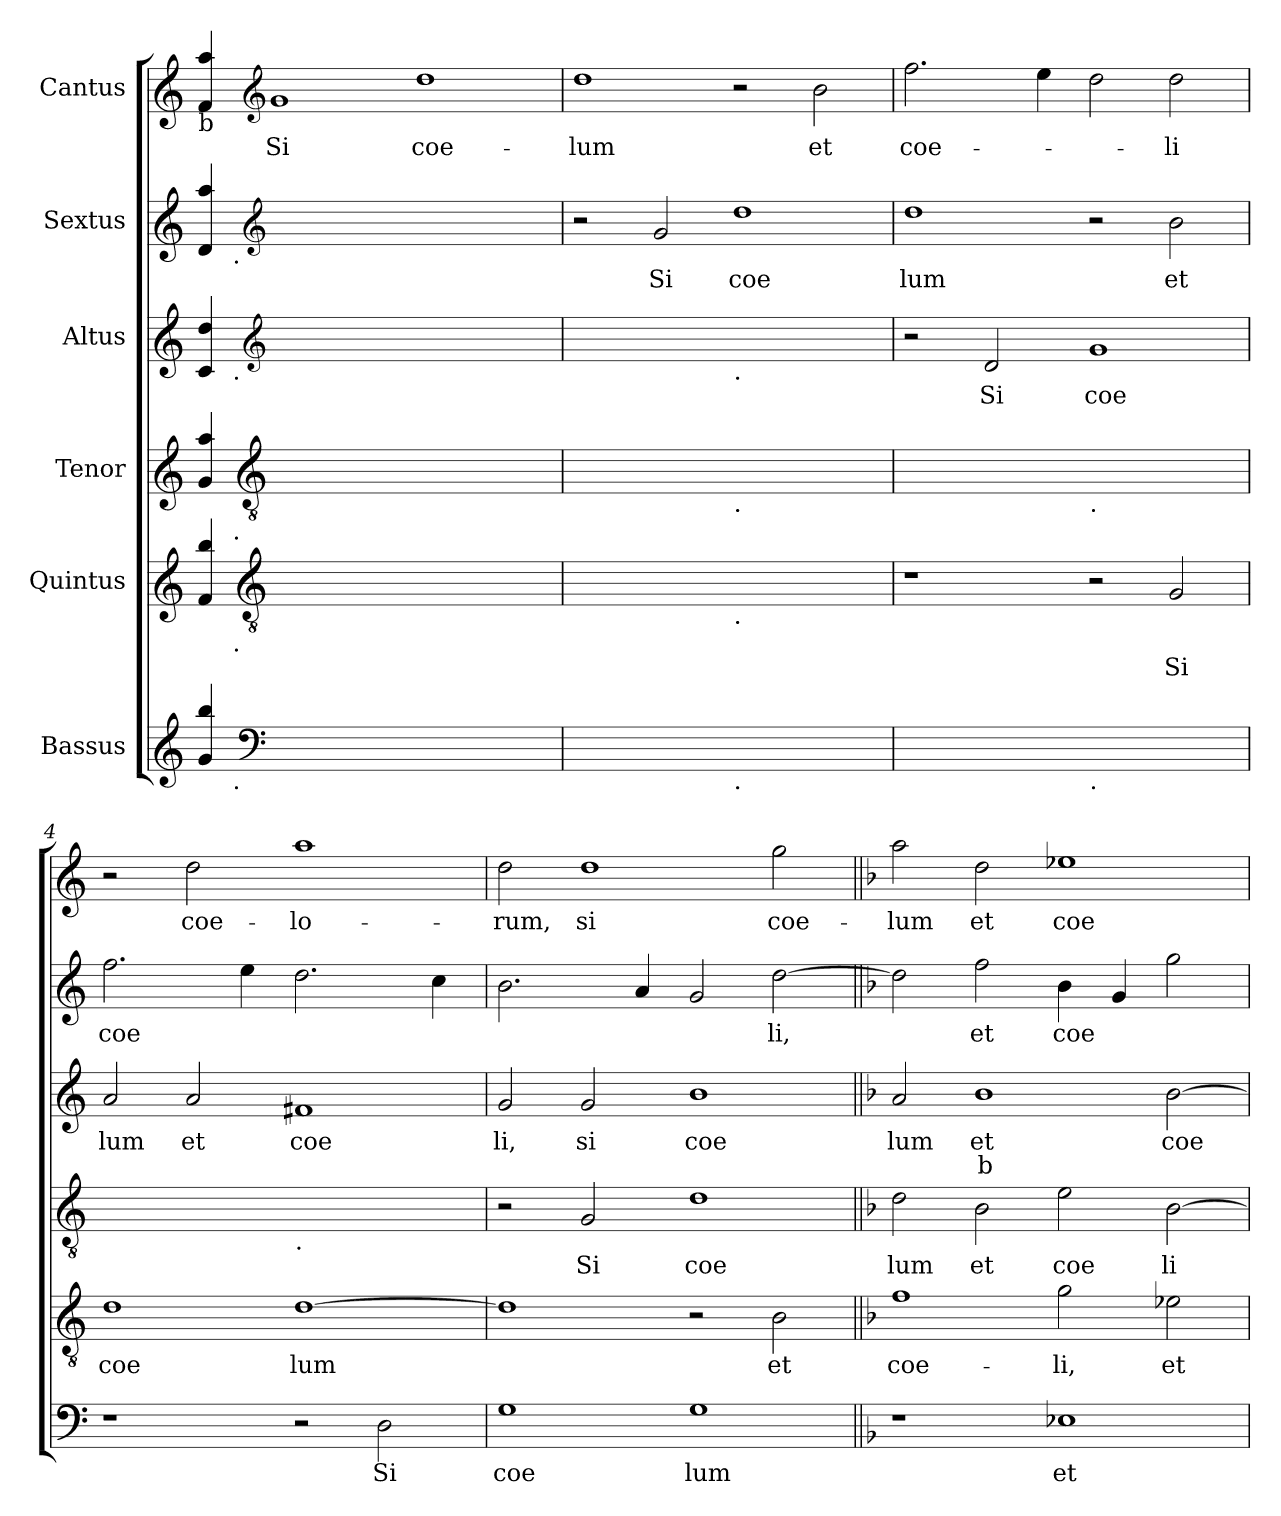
**kern	**text	**kern	**text	**kern	**text	**kern	**text	**text	**kern	**text	**kern	**text
*part6	*part6	*part5	*part5	*part4	*part4	*part3	*part3	*part3	*part2	*part2	*part1	*part1
*staff6	*staff6	*staff5	*staff5	*staff4	*staff4	*staff3	*staff3	*staff3	*staff2	*staff2	*staff1	*staff1
*I"Bassus	*	*I"Quintus	*	*I"Tenor	*	*I"Altus	*	*	*I"Sextus	*	*I"Cantus	*
*clefG2	*	*clefG2	*	*clefG2	*	*clefG2	*	*	*clefG2	*	*clefG2	*
*k[]	*	*k[]	*	*k[]	*	*k[]	*	*	*k[]	*	*k[]	*
=1	=1	=1	=1	=1	=1	=1	=1	=1	=1	=1	=1	=1
!	!	!	!	!	!	!	!	!	!	!	!LO:TX:b:t=b	!
!	!	!	!	!	!	!	!	!	!LO:TX:b:t=b	!	!	!
!	!	!	!	!	!	!LO:TX:b:t=b	!	!	!	!	!	!
!	!	!	!	!LO:TX:b:t=b	!	!	!	!	!	!	!	!
!	!	!LO:TX:b:t=b	!	!	!	!	!	!	!	!	!	!
!LO:TX:b:t=b	!	!	!	!	!	!	!	!	!	!	!	!
*^	*	*^	*	*^	*	*^	*	*	*^	*	*	*
4g/ 4bb/	8ryy	.	4f/ 4bb/	8ryy	.	4g/ 4aa/	8ryy	.	4c/ 4dd/	8ryy	.	.	4d/ 4aa/	8ryy	.	4f/ 4aa/	.
!	!	!	!	!	!	!	!	!	!	!	!	!	!	!LO:TX:b:t=.	!	!	!
!	!	!	!	!	!	!	!	!	!	!LO:TX:b:t=.	!	!	!	!	!	!	!
!	!	!	!	!	!	!	!LO:TX:b:t=.	!	!	!	!	!	!	!	!	!	!
!	!	!	!	!LO:TX:b:t=.	!	!	!	!	!	!	!	!	!	!	!	!	!
!	!LO:TX:b:t=.	!	!	!	!	!	!	!	!	!	!	!	!	!	!	!	!
.	1ryy	.	.	1ryy	.	.	1ryy	.	.	1ryy	.	.	.	1ryy	.	.	.
*clefF4	*	*	*clefGv2	*	*	*clefGv2	*	*	*clefG2	*	*	*	*clefG2	*	*	*clefG2	*
!	!	!	!	!	!	!	!	!	!	!	!	!	!	!	!	!	!LO:LY:b
1ryy	.	.	1ryy	.	.	1ryy	.	.	1ryy	.	.	.	1ryy	.	.	1g	Si
.	1ryy	.	.	1ryy	.	.	1ryy	.	.	1ryy	.	.	.	1ryy	.	.	.
!	!	!	!	!	!	!	!	!	!	!	!	!	!	!	!	!	!LO:LY:b
1ryy	.	.	1ryy	.	.	1ryy	.	.	1ryy	.	.	.	1ryy	.	.	1dd	coe-
.	8ryy	.	.	8ryy	.	.	8ryy	.	.	8ryy	.	.	.	8ryy	.	.	.
=2	=2	=2	=2	=2	=2	=2	=2	=2	=2	=2	=2	=2	=2	=2	=2	=2	=2
!	!	!	!	!	!	!	!	!	!	!	!	!	!	!	!	!	!LO:LY:b
*v	*v	*	*	*	*	*v	*v	*	*v	*v	*	*	*v	*v	*	*	*
*	*	*v	*v	*	*	*	*	*	*	*	*	*	*
1ryy	.	1ryy	.	1ryy	.	1ryy	.	.	2r	.	1dd	-lum
!	!	!	!	!	!	!	!	!	!	!LO:LY:b	!	!
.	.	.	.	.	.	.	.	.	2g/	Si	.	.
!	!	!	!	!	!	!LO:TX:b:t=.	!	!	!	!	!	!
!	!	!	!	!LO:TX:b:t=.	!	!	!	!	!	!	!	!
!	!	!LO:TX:b:t=.	!	!	!	!	!	!	!	!	!	!
!LO:TX:b:t=.	!	!	!	!	!	!	!	!	!	!	!	!
!	!	!	!	!	!	!	!	!	!	!LO:LY:b	!	!
1ryy	.	1ryy	.	1ryy	.	1ryy	.	.	1dd	coe	2r	.
!	!	!	!	!	!	!	!	!	!	!	!	!LO:LY:b
.	.	.	.	.	.	.	.	.	.	.	2b\	et
=3	=3	=3	=3	=3	=3	=3	=3	=3	=3	=3	=3	=3
!	!	!	!	!	!	!	!	!	!	!LO:LY:b	!	!LO:LY:b
1ryy	.	1r	.	1ryy	.	2r	.	.	1dd	lum	2.ff\	coe-
!	!	!	!	!	!	!	!LO:LY:b	!	!	!	!	!
.	.	.	.	.	.	2d/	Si	.	.	.	.	.
.	.	.	.	.	.	.	.	.	.	.	4ee\	.
!	!	!	!	!LO:TX:b:t=.	!	!	!	!	!	!	!	!
!LO:TX:b:t=.	!	!	!	!	!	!	!	!	!	!	!	!
!	!	!	!	!	!	!	!LO:LY:b	!	!	!	!	!
1ryy	.	2r	.	1ryy	.	1g	coe	.	2r	.	2dd\	.
!	!	!	!LO:LY:b	!	!	!	!	!	!	!LO:LY:b	!	!LO:LY:b
.	.	2G/	Si	.	.	.	.	.	2b\	et	2dd\	-li
=4	=4	=4	=4	=4	=4	=4	=4	=4	=4	=4	=4	=4
!	!	!	!LO:LY:b	!	!	!	!LO:LY:b	!	!	!LO:LY:b	!	!
1r	.	1d	coe	1ryy	.	2a/	lum	.	2.ff\	coe	2r	.
!	!	!	!	!	!	!	!LO:LY:b	!	!	!	!	!LO:LY:b
.	.	.	.	.	.	2a/	et	.	.	.	2dd\	coe-
.	.	.	.	.	.	.	.	.	4ee\	.	.	.
!	!	!	!	!LO:TX:b:t=.	!	!	!	!	!	!	!	!
!	!	!	!LO:LY:b	!	!	!	!LO:LY:b	!	!	!	!	!LO:LY:b
2r	.	[>1d	lum	1ryy	.	1f#X	coe	.	2.dd\	.	1aa	-lo-
!	!LO:LY:b	!	!	!	!	!	!	!	!	!	!	!
2D\	Si	.	.	.	.	.	.	.	.	.	.	.
.	.	.	.	.	.	.	.	.	4cc\	.	.	.
=5	=5	=5	=5	=5	=5	=5	=5	=5	=5	=5	=5	=5
!	!LO:LY:b	!	!	!	!	!	!LO:LY:b	!	!	!	!	!LO:LY:b
1G	coe	1d]	.	2r	.	2g/	li,	.	2.b\	.	2dd\	-rum,
!	!	!	!	!	!LO:LY:b	!	!LO:LY:b	!	!	!	!	!LO:LY:b
.	.	.	.	2G/	Si	2g/	si	.	.	.	1dd	si
.	.	.	.	.	.	.	.	.	4a/	.	.	.
!	!LO:LY:b	!	!	!	!LO:LY:b	!	!LO:LY:b	!	!	!	!	!
1G	lum	2r	.	1d	coe	1b	coe	.	2g/	.	.	.
!	!	!	!LO:LY:b	!	!	!	!	!	!	!LO:LY:b	!	!LO:LY:b
.	.	2B\	et	.	.	.	.	.	[>2dd\	li,	2gg\	coe-
!!LO:LB:g=z
=6||	=6||	=6||	=6||	=6||	=6||	=6||	=6||	=6||	=6||	=6||	=6||	=6||
*k[b-]	*	*k[b-]	*	*k[b-]	*	*k[b-]	*	*	*k[b-]	*	*k[b-]	*
*F:	*	*F:	*	*F:	*	*F:	*	*	*F:	*	*F:	*
!	!	!	!LO:LY:b	!	!LO:LY:b	!	!LO:LY:b	!	!	!	!	!LO:LY:b
1r	.	1f	coe-	2d\	lum	2a/	lum	.	2dd\]	.	2aa\	-lum
!	!	!	!	!	!LO:LY:b	!	!LO:LY:b	!LO:LY:b	!	!LO:LY:b	!	!LO:LY:b
.	.	.	.	2B-\	et	1b-	et	b	2ff\	et	2dd\	et
!	!LO:LY:b	!	!LO:LY:b	!	!LO:LY:b	!	!	!	!	!LO:LY:b	!	!LO:LY:b
1E-X	et	2g\	-li,	2e\	coe	.	.	.	4b-\	coe	1ee-X	coe-
.	.	.	.	.	.	.	.	.	4g/	.	.	.
!	!	!	!LO:LY:b	!	!LO:LY:b	!	!LO:LY:b	!	!	!	!	!
.	.	2e-X\	et	[>2B-\	li	[>2b-\	coe	.	2gg\	.	.	.
=	=	=	=	=	=	=	=	=	=	=	=	=
*-	*-	*-	*-	*-	*-	*-	*-	*-	*-	*-	*-	*-
